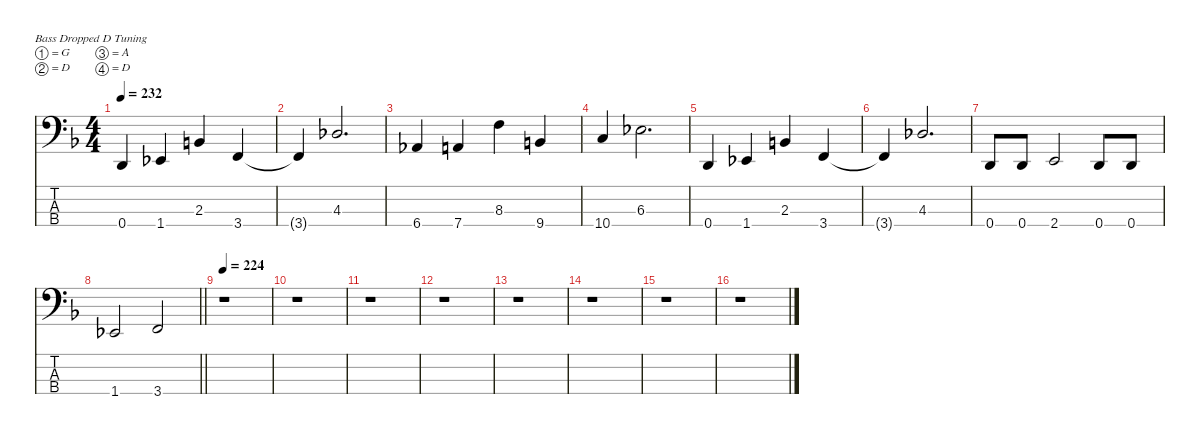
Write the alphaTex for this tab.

\hideDynamics
\bracketExtendMode nobrackets
\singleTrackTrackNamePolicy hidden
\multiTrackTrackNamePolicy hidden
\firstSystemTrackNameMode fullname
\firstSystemTrackNameOrientation horizontal
\otherSystemsTrackNameOrientation horizontal
\track ("Bass" "E-Bass") {defaultSystemsLayout 8 instrument electricbassfinger}
\staff {score tabs}
\tuning (G2 D2 A1 D1)
\ts (4 4)
\tempo 232
\clef f4
\ks dminor
0.4{acc forcenatural}.4{dy f beam Up} 1.4{acc b}.4{beam Up} 2.3{acc forcenatural}.4{beam Up} 3.4{acc forcenatural}.4{beam Up} |
3.4{t acc forcenatural}.4{beam Up} 4.3{acc b}.2{d beam Up} |
6.4{acc b}.4{beam Up} 7.4{acc forcenatural}.4{beam Up} 8.3{acc forcenatural}.4{beam Down} 9.4{acc forcenatural}.4{beam Up} |
10.4{acc forcenatural}.4{beam Up} 6.3{acc b}.2{d beam Down} |
0.4{acc forcenatural}.4{beam Up} 1.4{acc b}.4{beam Up} 2.3{acc forcenatural}.4{beam Up} 3.4{acc forcenatural}.4{beam Up} |
3.4{t acc forcenatural}.4{beam Up} 4.3{acc b}.2{d beam Up} |
0.4{acc forcenatural}.8{beam Up} 0.4{acc forcenatural}.8{beam Up} 2.4{acc forcenatural}.2{beam Up} 0.4{acc forcenatural}.8{beam Up} 0.4{acc forcenatural}.8{beam Up} |
\barLineRight lightlight
1.4{acc b}.2{beam Up} 3.4{acc forcenatural}.2{beam Up} |
\tempo 224
r.1{beam Down} |
r.1{beam Down} |
r.1{beam Down} |
r.1{beam Down} |
r.1{beam Down} |
r.1{beam Down} |
r.1{beam Down} |
r.1{beam Down}
